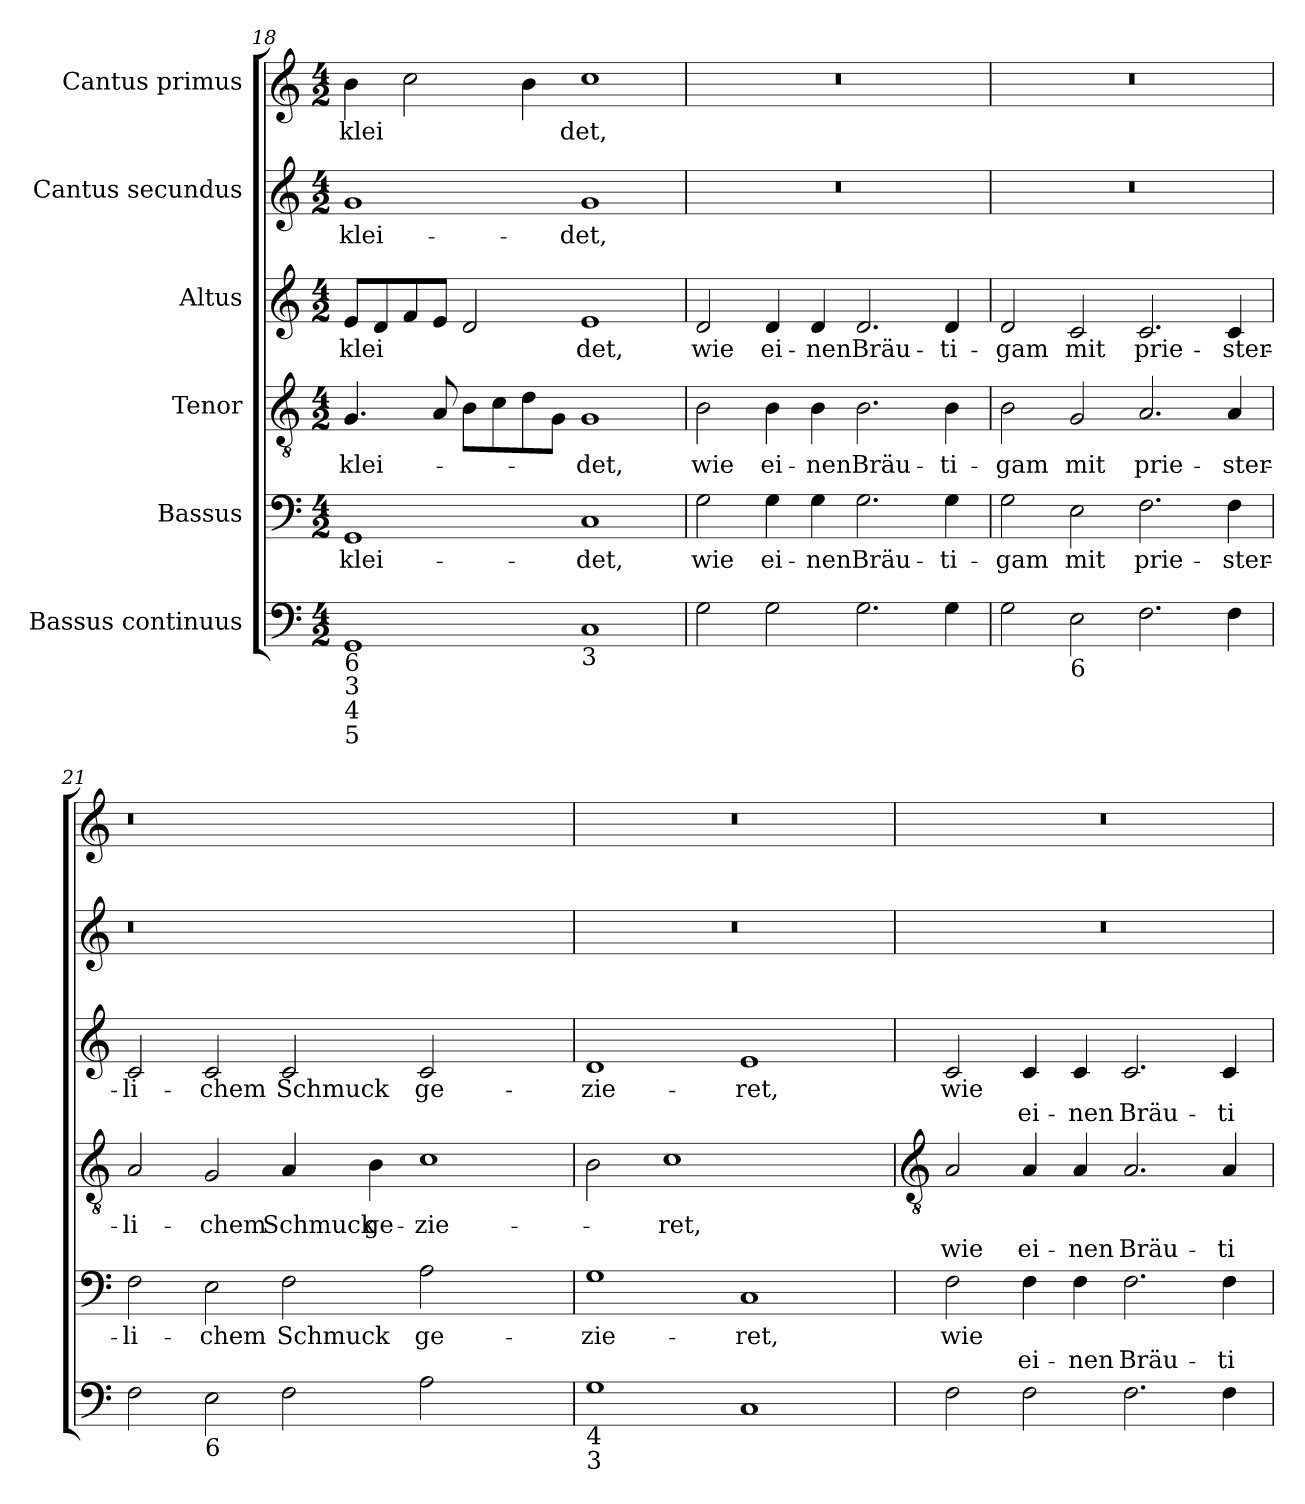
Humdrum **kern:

**kern	**kern	**text	**text	**kern	**text	**text	**kern	**text	**text	**kern	**text	**kern	**text
*part6	*part5	*part5	*part5	*part4	*part4	*part4	*part3	*part3	*part3	*part2	*part2	*part1	*part1
*staff6	*staff5	*staff5	*staff5	*staff4	*staff4	*staff4	*staff3	*staff3	*staff3	*staff2	*staff2	*staff1	*staff1
*I"Bassus continuus	*I"Bassus	*	*	*I"Tenor	*	*	*I"Altus	*	*	*I"Cantus secundus	*	*I"Cantus primus	*
*clefF4	*clefF4	*	*	*clefGv2	*	*	*clefG2	*	*	*clefG2	*	*clefG2	*
*k[]	*k[]	*	*	*k[]	*	*	*k[]	*	*	*k[]	*	*k[]	*
*C:	*C:	*	*	*C:	*	*	*C:	*	*	*C:	*	*C:	*
*M4/2	*M4/2	*	*	*M4/2	*	*	*M4/2	*	*	*M4/2	*	*M4/2	*
=18	=18	=18	=18	=18	=18	=18	=18	=18	=18	=18	=18	=18	=18
!LO:TX:b:t=6\n3	!	!	!	!	!	!	!	!	!	!	!	!	!
!LO:TX:b:t=4	!	!	!	!	!	!	!	!	!	!	!	!	!
!LO:TX:b:t=5	!	!	!	!	!	!	!	!	!	!	!	!	!
!	!	!LO:LY:b	!	!	!LO:LY:b	!	!	!LO:LY:b	!	!	!LO:LY:b	!	!LO:LY:b
1GG	1GG	-klei-	.	4.G	-klei-	.	8eL	-klei	.	1g	-klei-	4b	-klei
.	.	.	.	.	.	.	8d	.	.	.	.	.	.
.	.	.	.	.	.	.	8f	.	.	.	.	2cc	.
.	.	.	.	8A	.	.	8eJ	.	.	.	.	.	.
.	.	.	.	8BL	.	.	2d	.	.	.	.	.	.
.	.	.	.	8c	.	.	.	.	.	.	.	.	.
.	.	.	.	8d	.	.	.	.	.	.	.	4b	.
.	.	.	.	8GJ	.	.	.	.	.	.	.	.	.
!LO:TX:b:t=3	!	!	!	!	!	!	!	!	!	!	!	!	!
!	!	!LO:LY:b	!	!	!LO:LY:b	!	!	!LO:LY:b	!	!	!LO:LY:b	!	!LO:LY:b
1C	1C	-det,	.	1G	-det,	.	1e	det,	.	1g	-det,	1cc	det,
=19	=19	=19	=19	=19	=19	=19	=19	=19	=19	=19	=19	=19	=19
!	!	!LO:LY:b	!	!	!LO:LY:b	!	!	!LO:LY:b	!	!	!	!	!
2G	2G	wie	.	2B	wie	.	2d	wie	.	0r	.	0r	.
!	!	!LO:LY:b	!	!	!LO:LY:b	!	!	!LO:LY:b	!	!	!	!	!
2G	4G	ei-	.	4B	ei-	.	4d	ei-	.	.	.	.	.
!	!	!LO:LY:b	!	!	!LO:LY:b	!	!	!LO:LY:b	!	!	!	!	!
.	4G	-nen	.	4B	-nen	.	4d	-nen	.	.	.	.	.
!	!	!LO:LY:b	!	!	!LO:LY:b	!	!	!LO:LY:b	!	!	!	!	!
2.G	2.G	Bräu-	.	2.B	Bräu-	.	2.d	Bräu-	.	.	.	.	.
!	!	!LO:LY:b	!	!	!LO:LY:b	!	!	!LO:LY:b	!	!	!	!	!
4G	4G	-ti-	.	4B	-ti-	.	4d	-ti-	.	.	.	.	.
=20	=20	=20	=20	=20	=20	=20	=20	=20	=20	=20	=20	=20	=20
!	!	!LO:LY:b	!	!	!LO:LY:b	!	!	!LO:LY:b	!	!	!	!	!
2G	2G	-gam	.	2B	-gam	.	2d	-gam	.	0r	.	0r	.
!LO:TX:b:t=6	!	!	!	!	!	!	!	!	!	!	!	!	!
!	!	!LO:LY:b	!	!	!LO:LY:b	!	!	!LO:LY:b	!	!	!	!	!
2E	2E	mit	.	2G	mit	.	2c	mit	.	.	.	.	.
!	!	!LO:LY:b	!	!	!LO:LY:b	!	!	!LO:LY:b	!	!	!	!	!
2.F	2.F	prie-	.	2.A	prie-	.	2.c	prie-	.	.	.	.	.
!	!	!LO:LY:b	!	!	!LO:LY:b	!	!	!LO:LY:b	!	!	!	!	!
4F	4F	-ster-	.	4A	-ster-	.	4c	-ster-	.	.	.	.	.
=21	=21	=21	=21	=21	=21	=21	=21	=21	=21	=21	=21	=21	=21
!	!	!LO:LY:b	!	!	!LO:LY:b	!	!	!LO:LY:b	!	!	!	!	!
2F	2F	-li-	.	2A	-li-	.	2c	-li-	.	0r	.	0r	.
!LO:TX:b:t=6	!	!	!	!	!	!	!	!	!	!	!	!	!
!	!	!LO:LY:b	!	!	!LO:LY:b	!	!	!LO:LY:b	!	!	!	!	!
2E	2E	-chem	.	2G	-chem	.	2c	-chem	.	.	.	.	.
!	!	!LO:LY:b	!	!	!LO:LY:b	!	!	!LO:LY:b	!	!	!	!	!
2F	2F	Schmuck	.	4A	Schmuck	.	2c	Schmuck	.	.	.	.	.
!	!	!	!	!	!LO:LY:b	!	!	!	!	!	!	!	!
.	.	.	.	4B	ge-	.	.	.	.	.	.	.	.
!	!	!LO:LY:b	!	!	!LO:LY:b	!	!	!LO:LY:b	!	!	!	!	!
2A	2A	ge-	.	1c	-zie-	.	2c	ge-	.	.	.	.	.
2ryy	2ryy	.	.	.	.	.	2ryy	.	.	2ryy	.	2ryy	.
=22	=22	=22	=22	=22	=22	=22	=22	=22	=22	=22	=22	=22	=22
!LO:TX:b:t=4	!	!	!	!	!	!	!	!	!	!	!	!	!
!LO:TX:b:t=3	!	!	!	!	!	!	!	!	!	!	!	!	!
!	!	!LO:LY:b	!	!	!	!	!	!LO:LY:b	!	!	!	!	!
1G	1G	-zie-	.	2B	.	.	1d	-zie-	.	0r	.	0r	.
!	!	!	!	!	!LO:LY:b	!	!	!	!	!	!	!	!
.	.	.	.	1c	-ret,	.	.	.	.	.	.	.	.
!	!	!LO:LY:b	!	!	!	!	!	!LO:LY:b	!	!	!	!	!
1C	1C	-ret,	.	.	.	.	1e	-ret,	.	.	.	.	.
.	.	.	.	2ryy	.	.	.	.	.	.	.	.	.
!!LO:LB:g=z
=23	=23	=23	=23	=23	=23	=23	=23	=23	=23	=23	=23	=23	=23
*	*	*	*	*clefGv2	*	*	*	*	*	*	*	*	*
!	!	!LO:LY:b	!	!	!	!LO:LY:b	!	!LO:LY:b	!	!	!	!	!
2F	2F	wie	.	2A	.	wie	2c	wie	.	0r	.	0r	.
!	!	!	!LO:LY:b	!	!	!LO:LY:b	!	!	!LO:LY:b	!	!	!	!
2F	4F	.	ei-	4A	.	ei-	4c	.	ei-	.	.	.	.
!	!	!	!LO:LY:b	!	!	!LO:LY:b	!	!	!LO:LY:b	!	!	!	!
.	4F	.	-nen	4A	.	-nen	4c	.	-nen	.	.	.	.
!	!	!	!LO:LY:b	!	!	!LO:LY:b	!	!	!LO:LY:b	!	!	!	!
2.F	2.F	.	Bräu-	2.A	.	Bräu-	2.c	.	Bräu-	.	.	.	.
!	!	!	!LO:LY:b	!	!	!LO:LY:b	!	!	!LO:LY:b	!	!	!	!
4F	4F	.	-ti-	4A	.	-ti-	4c	.	-ti-	.	.	.	.
=	=	=	=	=	=	=	=	=	=	=	=	=	=
*-	*-	*-	*-	*-	*-	*-	*-	*-	*-	*-	*-	*-	*-
